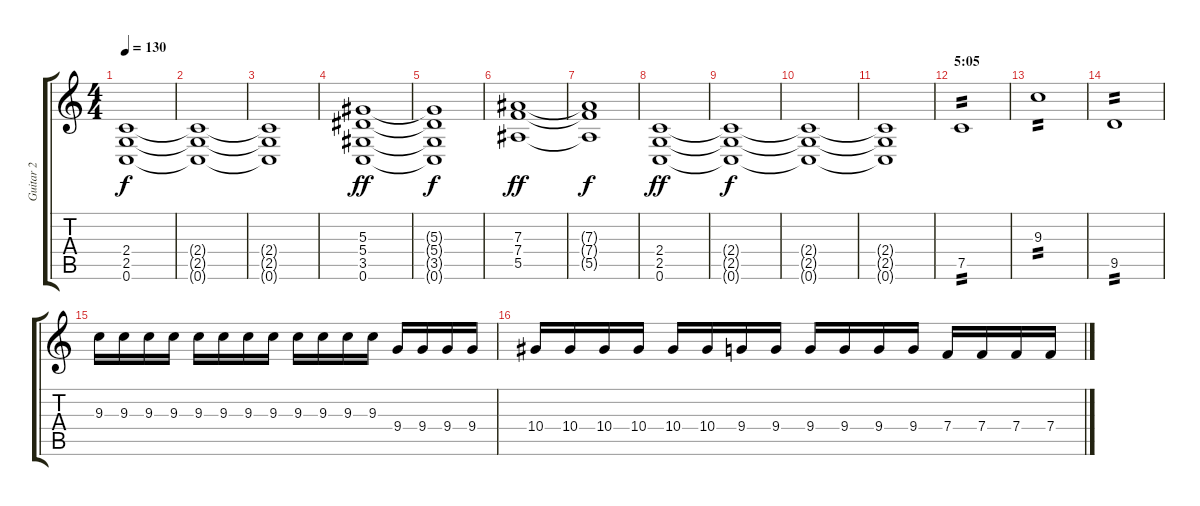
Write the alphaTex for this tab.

\track ("Guitar 2" "Guitar 2") {instrument distortionguitar}
\staff {score tabs}
\tuning (C4 G3 Eb3 Bb2 F2 C2) {hide}
\ts (4 4)
\tempo 130
\clef g2
\ks c
(2.4{t} 2.5{t} 0.6{t}).1{dy f} |
(2.4{t} 2.5{t} 0.6{t}).1 |
(2.4{t} 2.5{t} 0.6{t}).1 |
(5.3 5.4 3.5 0.6).1{dy ff} |
(5.3{t} 5.4{t} 3.5{t} 0.6{t}).1{dy f} |
(7.3 7.4 5.5).1{dy ff} |
(7.3{t} 7.4{t} 5.5{t}).1{dy f} |
(2.4 2.5 0.6).1{dy ff} |
(2.4{t} 2.5{t} 0.6{t}).1{dy f} |
(2.4{t} 2.5{t} 0.6{t}).1 |
(2.4{t} 2.5{t} 0.6{t}).1 |
\section ("" "5:05")
7.5.1{tp 2 instrument overdrivenguitar} |
9.3.1{tp 2} |
9.5.1{tp 2} |
9.3.16 9.3.16 9.3.16 9.3.16 9.3.16 9.3.16 9.3.16 9.3.16 9.3.16 9.3.16 9.3.16 9.3.16 9.4.16 9.4.16 9.4.16 9.4.16 |
10.4.16 10.4.16 10.4.16 10.4.16 10.4.16 10.4.16 9.4.16 9.4.16 9.4.16 9.4.16 9.4.16 9.4.16 7.4.16 7.4.16 7.4.16 7.4.16
